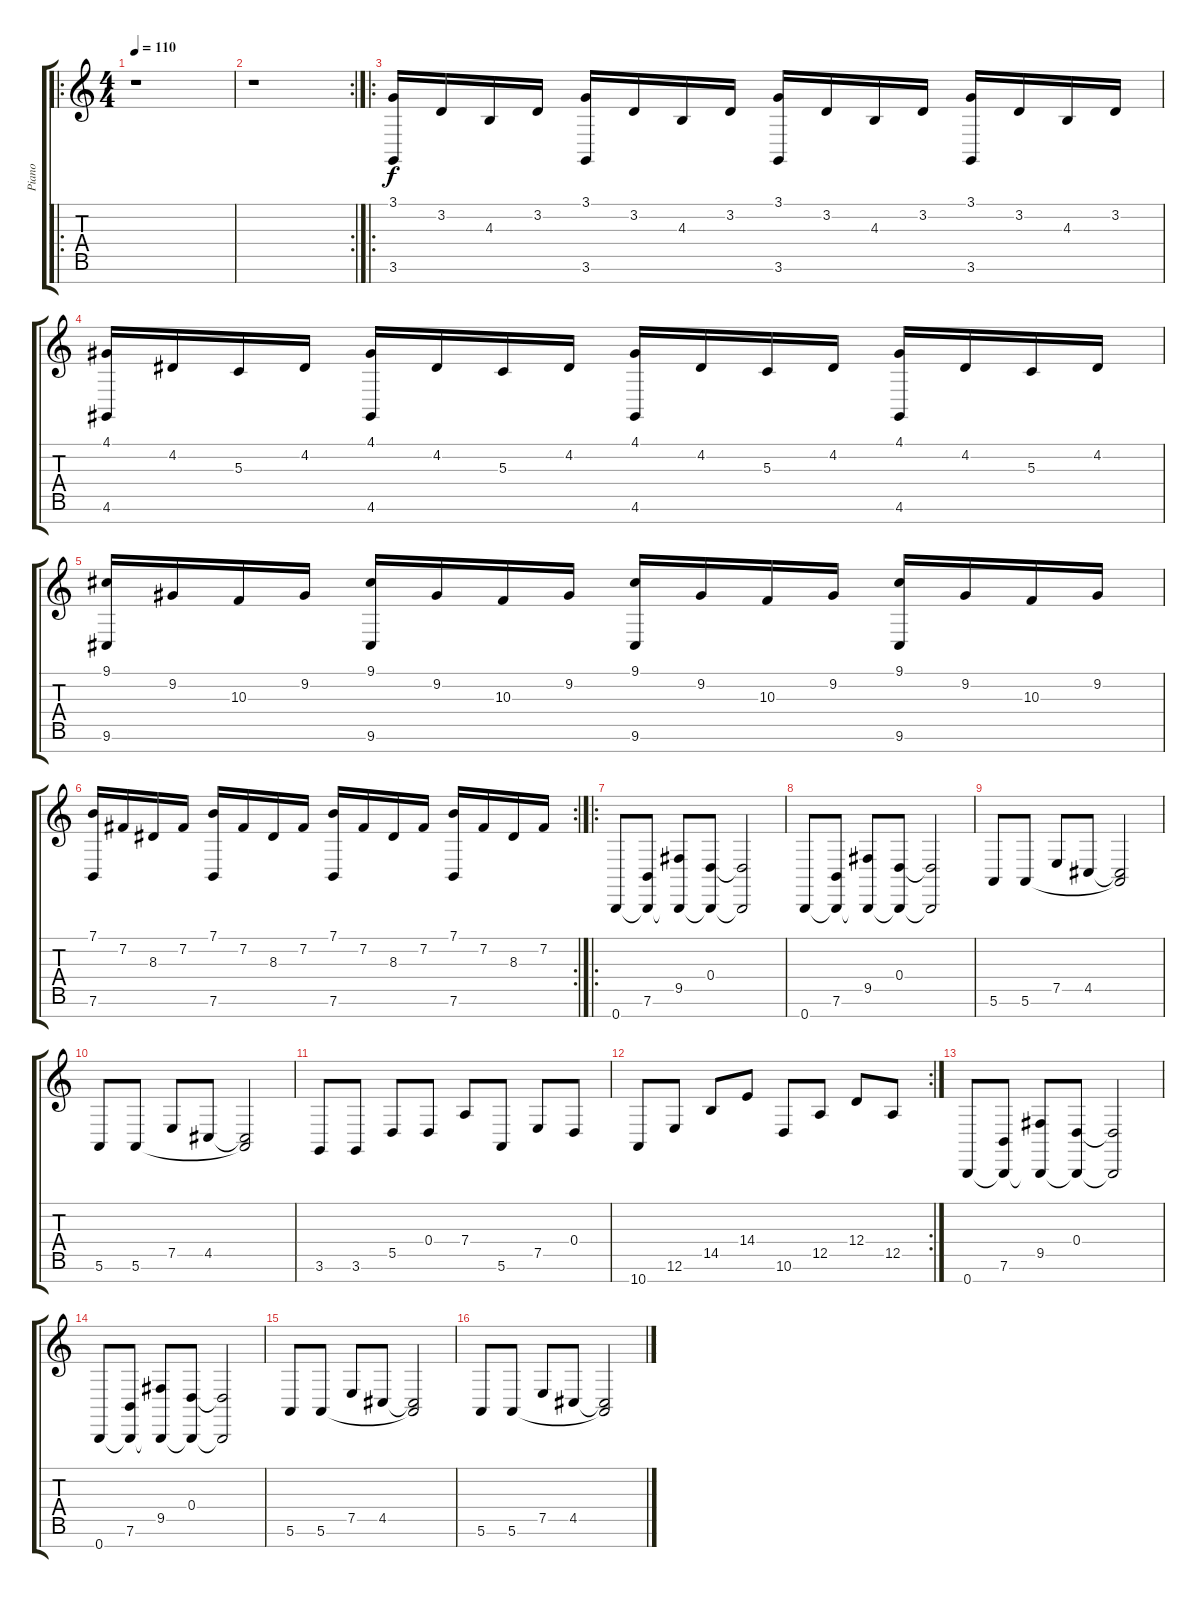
\track ("Piano" "Piano") {instrument electricgrandpiano}
\staff {score tabs}
\tuning (E4 B3 G3 D3 A2 E2 B1) {hide}
\ro
\ts (4 4)
\tempo 110
\clef g2
\ks c
r.1{dy f} |
\rc 2
r.1 |
\ro
(3.1 3.6).16 3.2.16 4.3.16 3.2.16 (3.1 3.6).16 3.2.16 4.3.16 3.2.16 (3.1 3.6).16 3.2.16 4.3.16 3.2.16 (3.1 3.6).16 3.2.16 4.3.16 3.2.16 |
(4.1 4.6).16 4.2.16 5.3.16 4.2.16 (4.1 4.6).16 4.2.16 5.3.16 4.2.16 (4.1 4.6).16 4.2.16 5.3.16 4.2.16 (4.1 4.6).16 4.2.16 5.3.16 4.2.16 |
(9.1 9.6).16 9.2.16 10.3.16 9.2.16 (9.1 9.6).16 9.2.16 10.3.16 9.2.16 (9.1 9.6).16 9.2.16 10.3.16 9.2.16 (9.1 9.6).16 9.2.16 10.3.16 9.2.16 |
\rc 2
(7.1 7.6).16 7.2.16 8.3.16 7.2.16 (7.1 7.6).16 7.2.16 8.3.16 7.2.16 (7.1 7.6).16 7.2.16 8.3.16 7.2.16 (7.1 7.6).16 7.2.16 8.3.16 7.2.16 |
\ro
0.7.8 (7.6 0.7{t}).8 (9.5 0.7{t}).8 (0.4 0.7{t}).8 (0.4{t} 0.7{t}).2 |
0.7.8 (7.6 0.7{t}).8 (9.5 0.7{t}).8 (0.4 0.7{t}).8 (0.4{t} 0.7{t}).2 |
5.6.8 5.6.8 7.5.8 4.5.8 (4.5{t} 5.6{t}).2 |
5.6.8 5.6.8 7.5.8 4.5.8 (4.5{t} 5.6{t}).2 |
3.6.8 3.6.8 5.5.8 0.4.8 7.4.8 5.6.8 7.5.8 0.4.8 |
\rc 2
10.7.8 12.6.8 14.5.8 14.4.8 10.6.8 12.5.8 12.4.8 12.5.8 |
0.7.8 (7.6 0.7{t}).8 (9.5 0.7{t}).8 (0.4 0.7{t}).8 (0.4{t} 0.7{t}).2 |
0.7.8 (7.6 0.7{t}).8 (9.5 0.7{t}).8 (0.4 0.7{t}).8 (0.4{t} 0.7{t}).2 |
5.6.8 5.6.8 7.5.8 4.5.8 (4.5{t} 5.6{t}).2 |
5.6.8 5.6.8 7.5.8 4.5.8 (4.5{t} 5.6{t}).2
